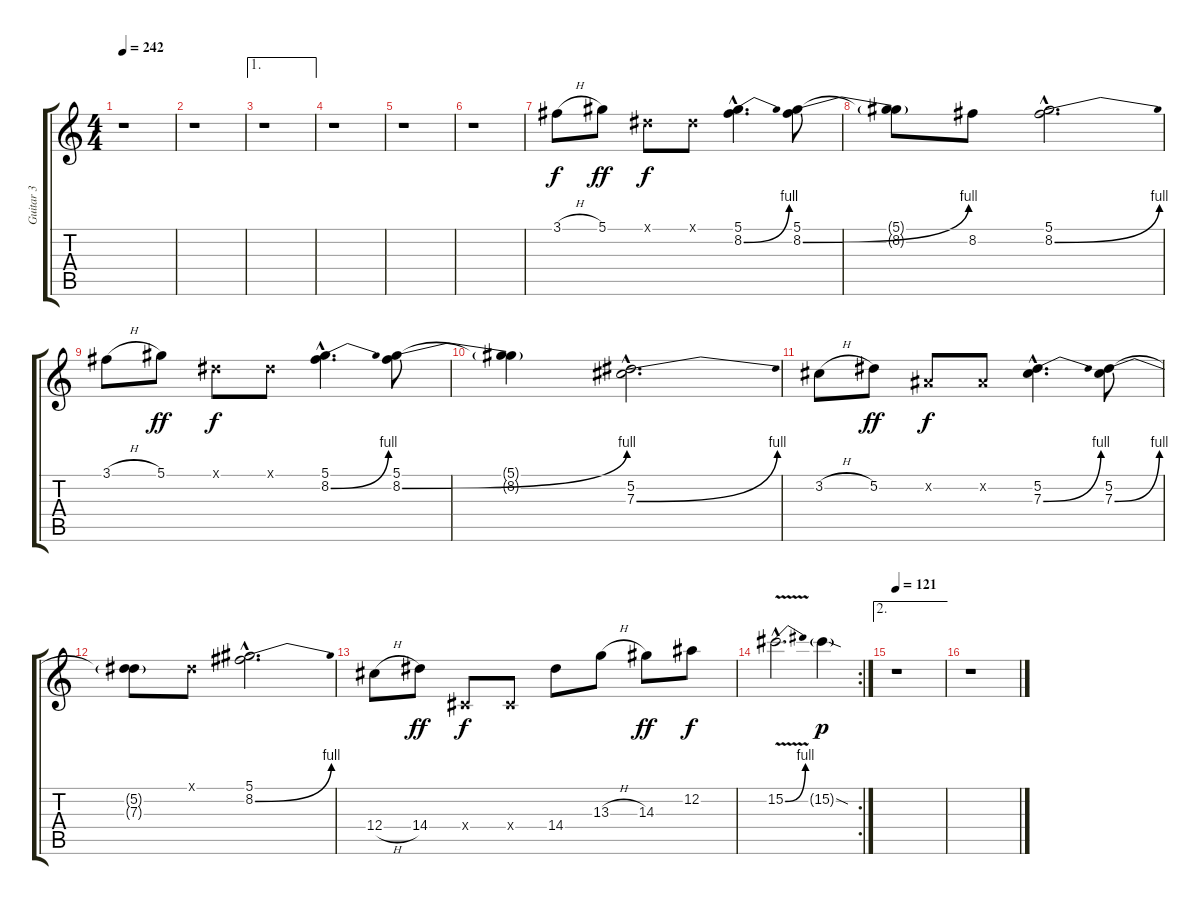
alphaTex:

\track ("Guitar 3" "Guitar 3") {instrument overdrivenguitar}
\staff {score tabs}
\tuning (Eb4 Bb3 Gb3 Db3 Ab2 Eb2) {hide}
\ts (4 4)
\tempo 242
\clef g2
\ks c
r.1{dy p} |
r.1 |
\ae 1
r.1 |
r.1 |
r.1 |
r.1 |
3.1{h}.8{dy f} 5.1.8{dy ff} 0.1{x}.8{dy f} 0.1{x}.8 (5.1{hac} 8.2{be (bend 0 0 60 4) hac}).4{d} (5.1 8.2{be (bend 0 0 60 4)}).8 |
(5.1{t} 8.2{t}).8 8.2.8 (5.1{hac} 8.2{be (bend 0 0 60 4) hac}).2{d} |
3.1{h}.8 5.1.8{dy ff} 0.1{x}.8{dy f} 0.1{x}.8 (5.1{hac} 8.2{be (bend 0 0 60 4) hac}).4{d} (5.1 8.2{be (bend 0 0 60 4)}).8 |
(5.1{t} 8.2{t}).4 (5.2{hac} 7.3{be (bend 0 0 60 4) hac}).2{d} |
3.2{h}.8 5.2.8{dy ff} 0.2{x}.8{dy f} 0.2{x}.8 (5.2{hac} 7.3{be (bend 0 0 60 4) hac}).4{d} (5.2 7.3{be (bend 0 0 60 4)}).8 |
(5.2{t} 7.3{t}).8 0.1{x}.8 (5.1{hac} 8.2{be (bend 0 0 60 4) hac}).2{d} |
12.4{h}.8 14.4.8{dy ff} 0.4{x}.8{dy f} 0.4{x}.8 14.4.8 13.3{h}.8 14.3.8{dy ff} 12.2.8{dy f} |
\rc 2
15.2{be (bend 0 0 60 4) v hac}.2{d} 15.2{sod g}.4{dy p} |
\ae 2
\tempo 121
r.1 |
r.1
